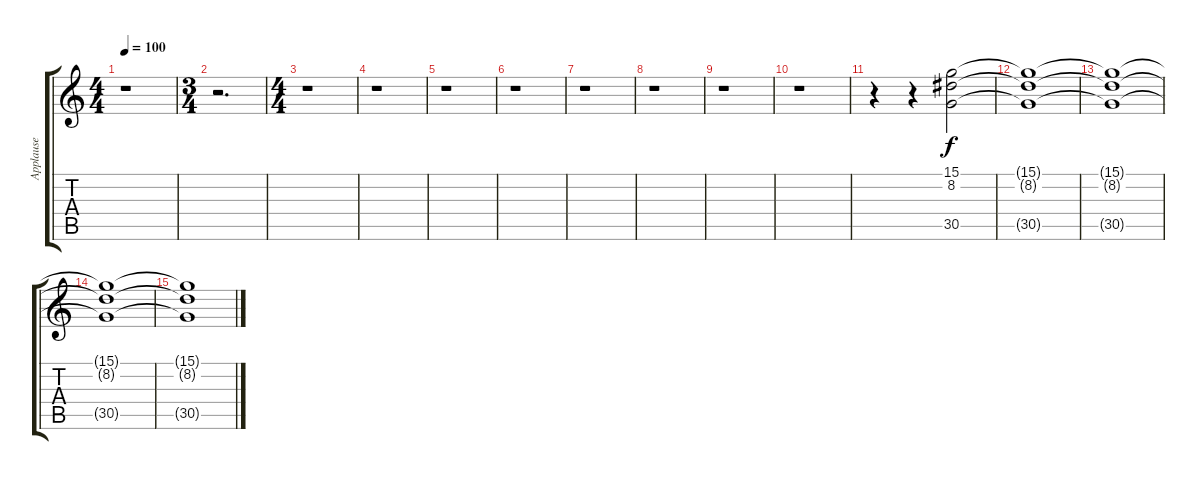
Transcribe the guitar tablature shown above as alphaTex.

\track ("Applause" "Applause") {instrument applause}
\staff {score tabs}
\tuning (E4 B3 G3 D3 A2 E2) {hide}
\ts (4 4)
\tempo 100
\clef g2
\ks c
r.1{dy f volume 0} |
\ts (3 4)
r.2{d volume 0} |
\ts (4 4)
r.1{volume 0} |
r.1{volume 0} |
r.1{volume 0} |
r.1{volume 0} |
r.1{volume 0} |
r.1{volume 0} |
r.1{volume 0} |
r.1{volume 0} |
r.4{volume 0} r.4{volume 0} (15.1 8.2 30.5).2{volume 12} |
(15.1{t} 8.2{t} 30.5{t}).1 |
(15.1{t} 8.2{t} 30.5{t}).1{volume 8} |
(15.1{t} 8.2{t} 30.5{t}).1{volume 6} |
(15.1{t} 8.2{t} 30.5{t}).1{volume 2}
